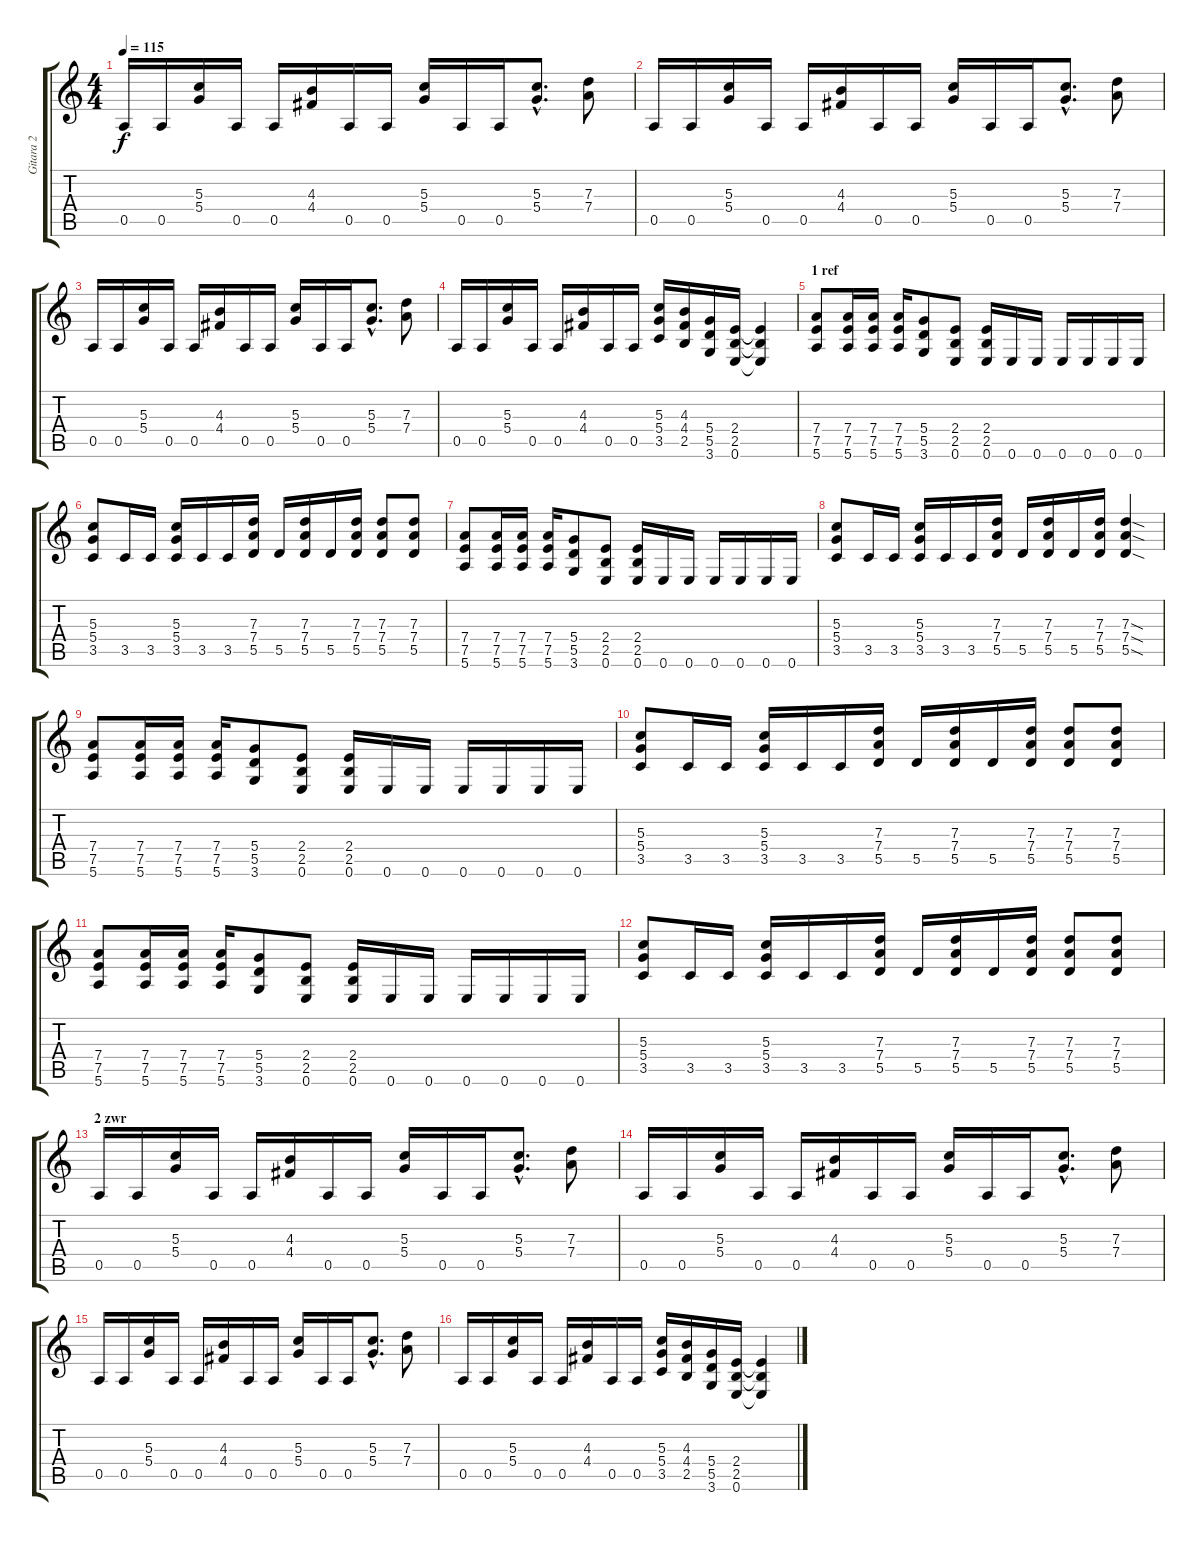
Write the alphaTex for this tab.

\track ("Gitara 2" "Gitara 2") {instrument distortionguitar}
\staff {score tabs}
\tuning (E4 B3 G3 D3 A2 E2) {hide}
\ts (4 4)
\tempo 115
\clef g2
\ks c
0.5.16{dy f} 0.5.16 (5.3 5.4).16 0.5.16 0.5.16 (4.3 4.4).16 0.5.16 0.5.16 (5.3 5.4).16 0.5.16 0.5.16 (5.3{hac} 5.4{hac}).8{d} (7.3 7.4).8 |
0.5.16 0.5.16 (5.3 5.4).16 0.5.16 0.5.16 (4.3 4.4).16 0.5.16 0.5.16 (5.3 5.4).16 0.5.16 0.5.16 (5.3{hac} 5.4{hac}).8{d} (7.3 7.4).8 |
0.5.16 0.5.16 (5.3 5.4).16 0.5.16 0.5.16 (4.3 4.4).16 0.5.16 0.5.16 (5.3 5.4).16 0.5.16 0.5.16 (5.3{hac} 5.4{hac}).8{d} (7.3 7.4).8 |
0.5.16 0.5.16 (5.3 5.4).16 0.5.16 0.5.16 (4.3 4.4).16 0.5.16 0.5.16 (5.3 5.4 3.5).16 (4.3 4.4 2.5).16 (5.4 5.5 3.6).16 (2.4 2.5 0.6).16 (2.4{t} 2.5{t} 0.6{t}).4 |
\section ("" "1 ref")
(7.4 7.5 5.6).8 (7.4 7.5 5.6).16 (7.4 7.5 5.6).16 (7.4 7.5 5.6).16 (5.4 5.5 3.6).8 (2.4 2.5 0.6).8 (2.4 2.5 0.6).16 0.6.16 0.6.16 0.6.16 0.6.16 0.6.16 0.6.16 |
(5.3 5.4 3.5).8 3.5.16 3.5.16 (5.3 5.4 3.5).16 3.5.16 3.5.16 (7.3 7.4 5.5).16 5.5.16 (7.3 7.4 5.5).16 5.5.16 (7.3 7.4 5.5).16 (7.3 7.4 5.5).8 (7.3 7.4 5.5).8 |
(7.4 7.5 5.6).8 (7.4 7.5 5.6).16 (7.4 7.5 5.6).16 (7.4 7.5 5.6).16 (5.4 5.5 3.6).8 (2.4 2.5 0.6).8 (2.4 2.5 0.6).16 0.6.16 0.6.16 0.6.16 0.6.16 0.6.16 0.6.16 |
(5.3 5.4 3.5).8 3.5.16 3.5.16 (5.3 5.4 3.5).16 3.5.16 3.5.16 (7.3 7.4 5.5).16 5.5.16 (7.3 7.4 5.5).16 5.5.16 (7.3 7.4 5.5).16 (7.3{sod} 7.4{sod} 5.5{sod}).4 |
(7.4 7.5 5.6).8 (7.4 7.5 5.6).16 (7.4 7.5 5.6).16 (7.4 7.5 5.6).16 (5.4 5.5 3.6).8 (2.4 2.5 0.6).8 (2.4 2.5 0.6).16 0.6.16 0.6.16 0.6.16 0.6.16 0.6.16 0.6.16 |
(5.3 5.4 3.5).8 3.5.16 3.5.16 (5.3 5.4 3.5).16 3.5.16 3.5.16 (7.3 7.4 5.5).16 5.5.16 (7.3 7.4 5.5).16 5.5.16 (7.3 7.4 5.5).16 (7.3 7.4 5.5).8 (7.3 7.4 5.5).8 |
(7.4 7.5 5.6).8 (7.4 7.5 5.6).16 (7.4 7.5 5.6).16 (7.4 7.5 5.6).16 (5.4 5.5 3.6).8 (2.4 2.5 0.6).8 (2.4 2.5 0.6).16 0.6.16 0.6.16 0.6.16 0.6.16 0.6.16 0.6.16 |
(5.3 5.4 3.5).8 3.5.16 3.5.16 (5.3 5.4 3.5).16 3.5.16 3.5.16 (7.3 7.4 5.5).16 5.5.16 (7.3 7.4 5.5).16 5.5.16 (7.3 7.4 5.5).16 (7.3 7.4 5.5).8 (7.3 7.4 5.5).8 |
\section ("" "2 zwr")
0.5.16 0.5.16 (5.3 5.4).16 0.5.16 0.5.16 (4.3 4.4).16 0.5.16 0.5.16 (5.3 5.4).16 0.5.16 0.5.16 (5.3{hac} 5.4{hac}).8{d} (7.3 7.4).8 |
0.5.16 0.5.16 (5.3 5.4).16 0.5.16 0.5.16 (4.3 4.4).16 0.5.16 0.5.16 (5.3 5.4).16 0.5.16 0.5.16 (5.3{hac} 5.4{hac}).8{d} (7.3 7.4).8 |
0.5.16 0.5.16 (5.3 5.4).16 0.5.16 0.5.16 (4.3 4.4).16 0.5.16 0.5.16 (5.3 5.4).16 0.5.16 0.5.16 (5.3{hac} 5.4{hac}).8{d} (7.3 7.4).8 |
0.5.16 0.5.16 (5.3 5.4).16 0.5.16 0.5.16 (4.3 4.4).16 0.5.16 0.5.16 (5.3 5.4 3.5).16 (4.3 4.4 2.5).16 (5.4 5.5 3.6).16 (2.4 2.5 0.6).16 (2.4{t} 2.5{t} 0.6{t}).4
